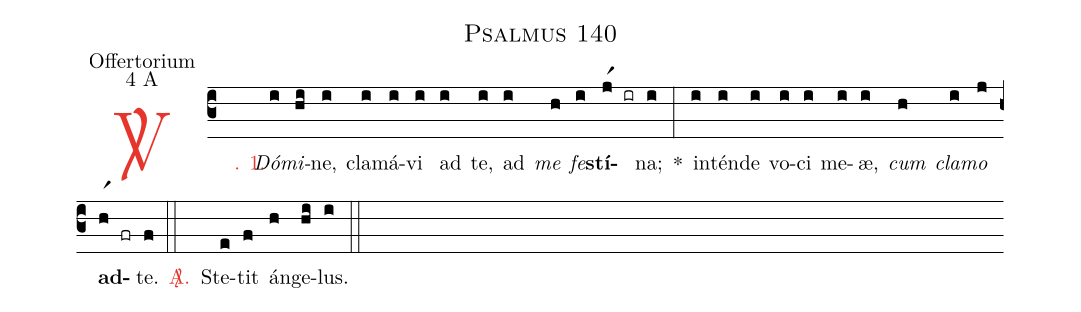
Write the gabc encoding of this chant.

name: Psalmus 140;
office-part: Offertorium;
mode: 4;
mode-differentia: A;
%%
(c3)

<c><sp>V/</sp>. 1.</c>() <i>Dó</i>(i)<i>mi</i>(hi)ne,(i) cla(i)má(i)vi(i) ad(i) te,(i) ad(i) <i>me</i>(h) <i>fe</i>(i)<b>stí</b>(jr1 ir)na;(i) *(:) in(i)tén(i)de(i) vo(i)ci(i) me(i)æ,(i) <i>cum</i>(h) <i>cla</i>(i)<i>mo</i>(j) <b>ad</b>(hr1 fr)te.(f)

(::)

<nlba><c><sp>A/</sp>.</c>() Ste</nlba>(e)tit(f) án(h)ge(hi)lus.(i)

(::)
